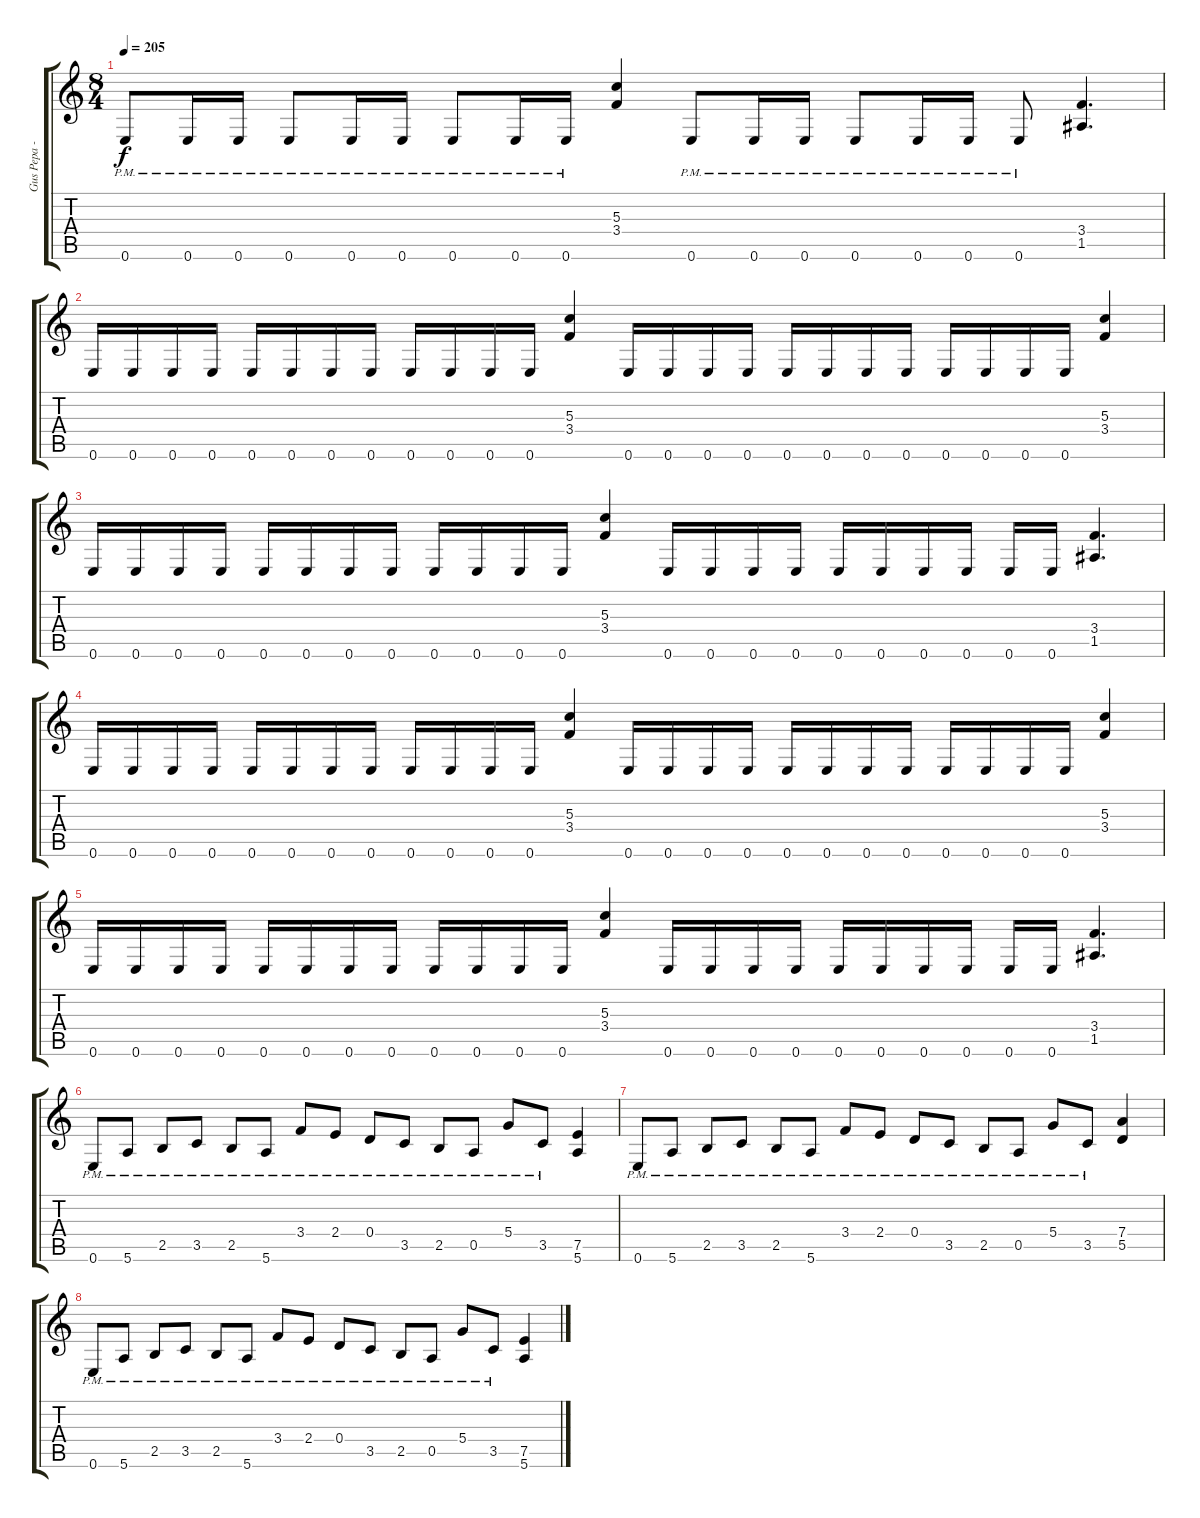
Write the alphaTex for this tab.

\track ("Gus Pepa - Guitar" "Gus Pepa -") {instrument distortionguitar}
\staff {score tabs}
\tuning (E4 B3 G3 D3 A2 E2) {hide}
\ts (8 4)
\tempo 205
\clef g2
\ks c
0.6{pm}.8{dy f} 0.6{pm}.16 0.6{pm}.16 0.6{pm}.8 0.6{pm}.16 0.6{pm}.16 0.6{pm}.8 0.6{pm}.16 0.6{pm}.16 (5.3 3.4).4 0.6{pm}.8 0.6{pm}.16 0.6{pm}.16 0.6{pm}.8 0.6{pm}.16 0.6{pm}.16 0.6{pm}.8 (3.4 1.5).4{d} |
0.6.16 0.6.16 0.6.16 0.6.16 0.6.16 0.6.16 0.6.16 0.6.16 0.6.16 0.6.16 0.6.16 0.6.16 (5.3 3.4).4 0.6.16 0.6.16 0.6.16 0.6.16 0.6.16 0.6.16 0.6.16 0.6.16 0.6.16 0.6.16 0.6.16 0.6.16 (5.3 3.4).4 |
0.6.16 0.6.16 0.6.16 0.6.16 0.6.16 0.6.16 0.6.16 0.6.16 0.6.16 0.6.16 0.6.16 0.6.16 (5.3 3.4).4 0.6.16 0.6.16 0.6.16 0.6.16 0.6.16 0.6.16 0.6.16 0.6.16 0.6.16 0.6.16 (3.4 1.5).4{d} |
0.6.16 0.6.16 0.6.16 0.6.16 0.6.16 0.6.16 0.6.16 0.6.16 0.6.16 0.6.16 0.6.16 0.6.16 (5.3 3.4).4 0.6.16 0.6.16 0.6.16 0.6.16 0.6.16 0.6.16 0.6.16 0.6.16 0.6.16 0.6.16 0.6.16 0.6.16 (5.3 3.4).4 |
0.6.16 0.6.16 0.6.16 0.6.16 0.6.16 0.6.16 0.6.16 0.6.16 0.6.16 0.6.16 0.6.16 0.6.16 (5.3 3.4).4 0.6.16 0.6.16 0.6.16 0.6.16 0.6.16 0.6.16 0.6.16 0.6.16 0.6.16 0.6.16 (3.4 1.5).4{d} |
0.6{pm}.8 5.6{pm}.8 2.5{pm}.8 3.5{pm}.8 2.5{pm}.8 5.6{pm}.8 3.4{pm}.8 2.4{pm}.8 0.4{pm}.8 3.5{pm}.8 2.5{pm}.8 0.5{pm}.8 5.4{pm}.8 3.5{pm}.8 (7.5 5.6).4 |
0.6{pm}.8 5.6{pm}.8 2.5{pm}.8 3.5{pm}.8 2.5{pm}.8 5.6{pm}.8 3.4{pm}.8 2.4{pm}.8 0.4{pm}.8 3.5{pm}.8 2.5{pm}.8 0.5{pm}.8 5.4{pm}.8 3.5{pm}.8 (7.4 5.5).4 |
0.6{pm}.8 5.6{pm}.8 2.5{pm}.8 3.5{pm}.8 2.5{pm}.8 5.6{pm}.8 3.4{pm}.8 2.4{pm}.8 0.4{pm}.8 3.5{pm}.8 2.5{pm}.8 0.5{pm}.8 5.4{pm}.8 3.5{pm}.8 (7.5 5.6).4
